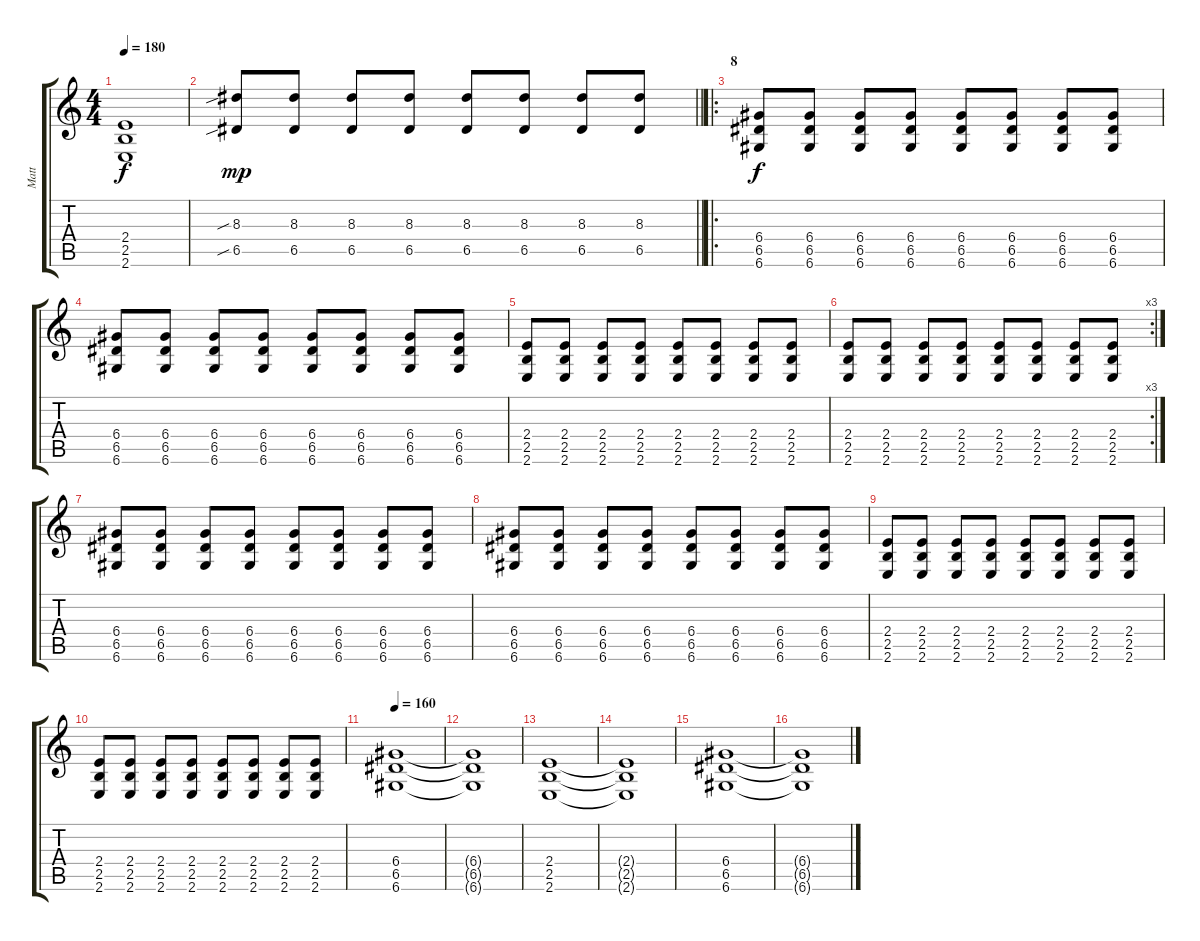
\track ("Matt" "Matt") {instrument distortionguitar}
\staff {score tabs}
\tuning (E4 B3 G3 D3 A2 D2) {hide}
\ts (4 4)
\tempo 180
\clef g2
\ks c
(2.4{t} 2.5{t} 2.6{t}).1{dy f} |
\barLineRight lightlight
(8.3{sib} 6.5{sib}).8{dy mp} (8.3 6.5).8 (8.3 6.5).8 (8.3 6.5).8 (8.3 6.5).8 (8.3 6.5).8 (8.3 6.5).8 (8.3 6.5).8 |
\ro
\section ("" "8")
(6.4 6.5 6.6).8{dy f} (6.4 6.5 6.6).8 (6.4 6.5 6.6).8 (6.4 6.5 6.6).8 (6.4 6.5 6.6).8 (6.4 6.5 6.6).8 (6.4 6.5 6.6).8 (6.4 6.5 6.6).8 |
(6.4 6.5 6.6).8 (6.4 6.5 6.6).8 (6.4 6.5 6.6).8 (6.4 6.5 6.6).8 (6.4 6.5 6.6).8 (6.4 6.5 6.6).8 (6.4 6.5 6.6).8 (6.4 6.5 6.6).8 |
(2.4 2.5 2.6).8 (2.4 2.5 2.6).8 (2.4 2.5 2.6).8 (2.4 2.5 2.6).8 (2.4 2.5 2.6).8 (2.4 2.5 2.6).8 (2.4 2.5 2.6).8 (2.4 2.5 2.6).8 |
\rc 3
(2.4 2.5 2.6).8 (2.4 2.5 2.6).8 (2.4 2.5 2.6).8 (2.4 2.5 2.6).8 (2.4 2.5 2.6).8 (2.4 2.5 2.6).8 (2.4 2.5 2.6).8 (2.4 2.5 2.6).8 |
(6.4 6.5 6.6).8 (6.4 6.5 6.6).8 (6.4 6.5 6.6).8 (6.4 6.5 6.6).8 (6.4 6.5 6.6).8 (6.4 6.5 6.6).8 (6.4 6.5 6.6).8 (6.4 6.5 6.6).8 |
(6.4 6.5 6.6).8 (6.4 6.5 6.6).8 (6.4 6.5 6.6).8 (6.4 6.5 6.6).8 (6.4 6.5 6.6).8 (6.4 6.5 6.6).8 (6.4 6.5 6.6).8 (6.4 6.5 6.6).8 |
(2.4 2.5 2.6).8 (2.4 2.5 2.6).8 (2.4 2.5 2.6).8 (2.4 2.5 2.6).8 (2.4 2.5 2.6).8 (2.4 2.5 2.6).8 (2.4 2.5 2.6).8 (2.4 2.5 2.6).8 |
(2.4 2.5 2.6).8 (2.4 2.5 2.6).8 (2.4 2.5 2.6).8 (2.4 2.5 2.6).8 (2.4 2.5 2.6).8 (2.4 2.5 2.6).8 (2.4 2.5 2.6).8 (2.4 2.5 2.6).8 |
\tempo 160
(6.4 6.5 6.6).1 |
(6.4{t} 6.5{t} 6.6{t}).1 |
(2.4 2.5 2.6).1 |
(2.4{t} 2.5{t} 2.6{t}).1 |
(6.4 6.5 6.6).1 |
(6.4{t} 6.5{t} 6.6{t}).1
